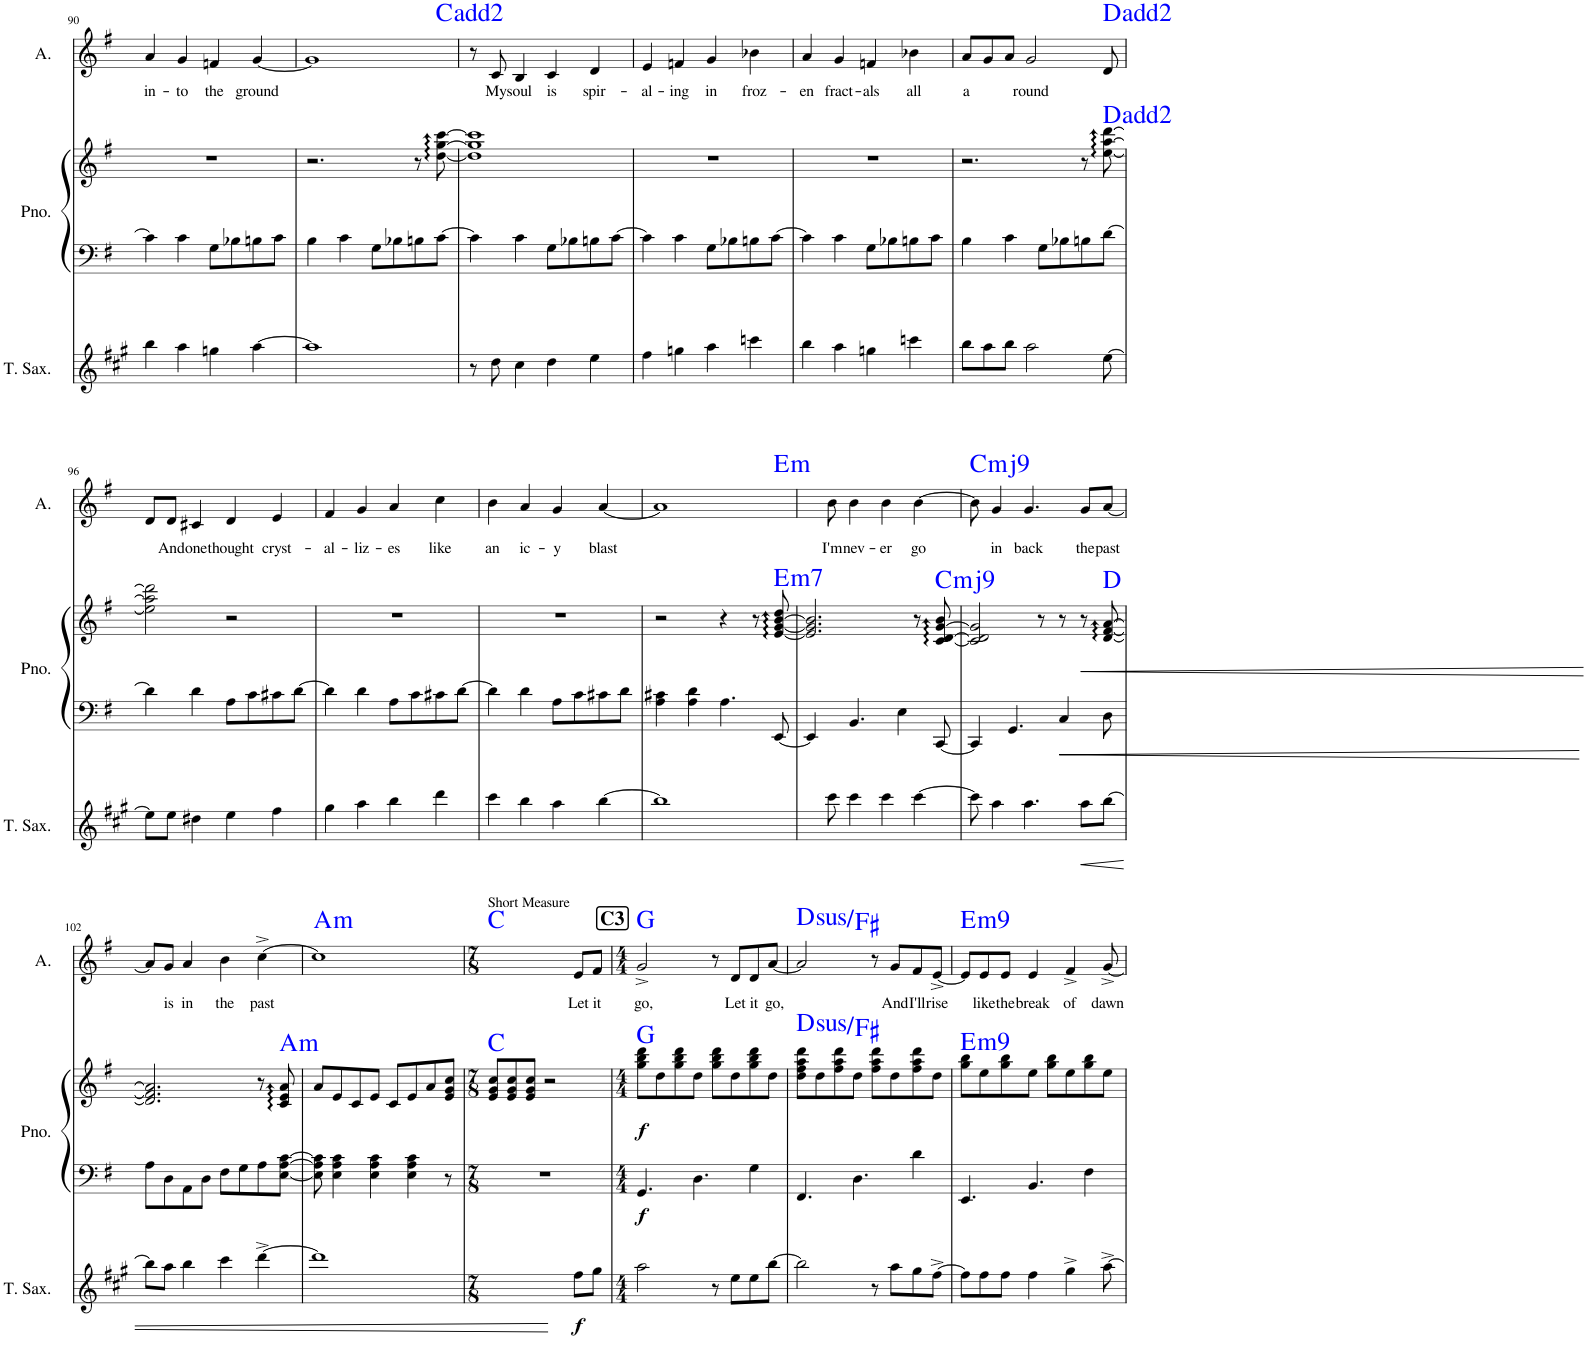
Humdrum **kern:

**kern	**dynam	**kern	**kern	**dynam	**harte	**kern	**text	**harte
*part3	*part3	*part2	*part2	*part2	*part2	*part1	*part1	*part1
*staff4	*staff4	*staff3	*staff2	*staff2/3	*	*staff1	*staff1	*
*I"Tenor Saxophone	*	*I"Piano	*	*	*	*I"Alto	*	*
*I'T. Sax.	*	*I'Pno.	*	*	*	*I'A.	*	*
!!LO:PB:g=z
*clefG2	*	*clefF4	*clefG2	*	*	*clefG2	*	*
*Trd8c14	*	*	*	*	*	*	*	*
*k[f#c#g#]	*	*k[f#]	*k[f#]	*	*	*k[f#]	*	*
*M4/4	*	*M4/4	*M4/4	*	*	*M4/4	*	*
=90	=90	=90	=90	=90	=90	=90	=90	=90
!	!	!	!	!	!	!	!LO:LY:b	!
4bb\	.	4c\]	1r	.	.	4a/	in-	.
!	!	!	!	!	!	!	!LO:LY:b	!
4aa\	.	4c\	.	.	.	4g/	-to	.
!	!	!	!	!	!	!	!LO:LY:b	!
4ggn\	.	8G\L	.	.	.	4fn/	the	.
.	.	8B-X\	.	.	.	.	.	.
!	!	!	!	!	!	!	!LO:LY:b	!
[4aa\	.	8Bn\	.	.	.	[4g/	ground	.
.	.	8c\J	.	.	.	.	.	.
=91	=91	=91	=91	=91	=91	=91	=91	=91
*	*	*	*	*	*	*^	*	*
1aa]	.	4B\	2.r	.	.	1g]	2..ryy	.	.
.	.	4c\	.	.	.	.	.	.	.
.	.	8G\L	.	.	.	.	.	.	.
.	.	8B-X\	.	.	.	.	.	.	.
.	.	8Bn\	8r	.	.	.	.	.	.
.	.	[8c\J	[8dd\ [8gg\ [8ccc\	.	.	.	8ryy	.	C:maj(2)
*	*	*	*	*	*	*v	*v	*	*
=92	=92	=92	=92	=92	=92	=92	=92	=92
8r	.	4c\]	1dd] 1gg] 1ccc]	.	.	8r	.	.
!	!	!	!	!	!	!	!LO:LY:b	!
8dd\	.	.	.	.	.	8c/	My	.
!	!	!	!	!	!	!	!LO:LY:b	!
4cc#\	.	4c\	.	.	.	4B/	soul	.
!	!	!	!	!	!	!	!LO:LY:b	!
4dd\	.	8G\L	.	.	.	4c/	is	.
.	.	8B-X\	.	.	.	.	.	.
!	!	!	!	!	!	!	!LO:LY:b	!
4ee\	.	8Bn\	.	.	.	4d/	spir-	.
.	.	[8c\J	.	.	.	.	.	.
=93	=93	=93	=93	=93	=93	=93	=93	=93
!	!	!	!	!	!	!	!LO:LY:b	!
4ff#\	.	4c\]	1r	.	.	4e/	-al-	.
!	!	!	!	!	!	!	!LO:LY:b	!
4ggn\	.	4c\	.	.	.	4fn/	-ing	.
!	!	!	!	!	!	!	!LO:LY:b	!
4aa\	.	8G\L	.	.	.	4g/	in	.
.	.	8B-X\	.	.	.	.	.	.
!	!	!	!	!	!	!	!LO:LY:b	!
4cccn\	.	8Bn\	.	.	.	4b-X\	froz-	.
.	.	[8c\J	.	.	.	.	.	.
=94	=94	=94	=94	=94	=94	=94	=94	=94
!	!	!	!	!	!	!	!LO:LY:b	!
4bb\	.	4c\]	1r	.	.	4a/	-en	.
!	!	!	!	!	!	!	!LO:LY:b	!
4aa\	.	4c\	.	.	.	4g/	fract-	.
!	!	!	!	!	!	!	!LO:LY:b	!
4ggn\	.	8G\L	.	.	.	4fn/	-als	.
.	.	8B-X\	.	.	.	.	.	.
!	!	!	!	!	!	!	!LO:LY:b	!
4cccn\	.	8Bn\	.	.	.	4b-X\	all	.
.	.	8c\J	.	.	.	.	.	.
=95	=95	=95	=95	=95	=95	=95	=95	=95
!	!	!	!	!	!	!	!LO:LY:b	!
8bb\L	.	4B\	2.r	.	.	8a/L	a	.
8aa\	.	.	.	.	.	8g/	.	.
8bb\J	.	4c\	.	.	.	8a/J	.	.
!	!	!	!	!	!	!	!LO:LY:b	!
2aa\	.	.	.	.	.	2g/	round	.
.	.	8G\L	.	.	.	.	.	.
.	.	8B-X\	.	.	.	.	.	.
.	.	8Bn\	8r	.	.	.	.	.
[8ee\	.	[8d\J	[8ee\ [8aa\ [8ddd\	.	D:maj(2)	8d/	.	D:maj(2)
!!LO:LB:g=z
=96	=96	=96	=96	=96	=96	=96	=96	=96
8ee\L]	.	4d\]	2ee\] 2aa\] 2ddd\]	.	.	8d/L	.	.
!	!	!	!	!	!	!	!LO:LY:b	!
8ee\J	.	.	.	.	.	8d/J	And	.
!	!	!	!	!	!	!	!LO:LY:b	!
4dd#X\	.	4d\	.	.	.	4c#X/	one	.
!	!	!	!	!	!	!	!LO:LY:b	!
4ee\	.	8A\L	2r	.	.	4d/	thought	.
.	.	8c\	.	.	.	.	.	.
!	!	!	!	!	!	!	!LO:LY:b	!
4ff#\	.	8c#X\	.	.	.	4e/	cryst-	.
.	.	[8d\J	.	.	.	.	.	.
=97	=97	=97	=97	=97	=97	=97	=97	=97
!	!	!	!	!	!	!	!LO:LY:b	!
4gg#\	.	4d\]	1r	.	.	4f#/	-al-	.
!	!	!	!	!	!	!	!LO:LY:b	!
4aa\	.	4d\	.	.	.	4g/	-liz-	.
!	!	!	!	!	!	!	!LO:LY:b	!
4bb\	.	8A\L	.	.	.	4a/	-es	.
.	.	8c\	.	.	.	.	.	.
!	!	!	!	!	!	!	!LO:LY:b	!
4ddd\	.	8c#X\	.	.	.	4cc\	like	.
.	.	[8d\J	.	.	.	.	.	.
=98	=98	=98	=98	=98	=98	=98	=98	=98
!	!	!	!	!	!	!	!LO:LY:b	!
4ccc#\	.	4d\]	1r	.	.	4b\	an	.
!	!	!	!	!	!	!	!LO:LY:b	!
4bb\	.	4d\	.	.	.	4a/	ic-	.
!	!	!	!	!	!	!	!LO:LY:b	!
4aa\	.	8A\L	.	.	.	4g/	-y	.
.	.	8c\	.	.	.	.	.	.
!	!	!	!	!	!	!	!LO:LY:b	!
[4bb\	.	8c#X\	.	.	.	[4a/	blast	.
.	.	8d\J	.	.	.	.	.	.
=99	=99	=99	=99	=99	=99	=99	=99	=99
*	*	*	*	*	*	*^	*	*
1bb]	.	4A\ 4c#X\	2r	.	.	1a]	2..ryy	.	.
.	.	4A\ 4d\	.	.	.	.	.	.	.
.	.	4.A\	4r	.	.	.	.	.	.
.	.	.	8r	.	.	.	.	.	.
!	!	!	!	!	!LO:H:kt=m7	!	!	!	!LO:H:kt=m
.	.	[8EE/	[8e/ [8g/ [8b/ 8dd/	.	E:min7	.	8ryy	.	E:min
*	*	*	*	*	*	*v	*v	*	*
=100	=100	=100	=100	=100	=100	=100	=100	=100
8ryy	.	4EE/]	2.e/] 2.g/] 2.b/]	.	.	8ryy	.	.
!	!	!	!	!	!	!	!LO:LY:b	!
8ccc#\	.	.	.	.	.	8b\	I'm	.
!	!	!	!	!	!	!	!LO:LY:b	!
4ccc#\	.	4.BB/	.	.	.	4b\	nev-	.
!	!	!	!	!	!	!	!LO:LY:b	!
4ccc#\	.	.	.	.	.	4b\	-er	.
.	.	4E\	.	.	.	.	.	.
!	!	!	!	!	!	!	!LO:LY:b	!
[4ccc#\	.	.	8r	.	.	[4b\	go	.
!	!	!	!	!	!LO:H:kt=m	!	!	!
.	.	[8CC/	[8c/ [8d/ [8g/ 8b/	.	C:min	.	.	.
=101	=101	=101	=101	=101	=101	=101	=101	=101
!	!	!	!	!	!	!	!	!LO:H:kt=m
8ccc#\]	.	4CC/]	2c/] 2d/] 2g/]	.	.	8b\]	.	C:min
!	!	!	!	!	!	!	!LO:LY:b	!
4aa\	.	.	.	.	.	4g/	in	.
.	.	4.GG/	.	.	.	.	.	.
!	!	!	!	!	!	!	!LO:LY:b	!
4.aa\	.	.	.	.	.	4.g/	back	.
.	.	.	8r	.	.	.	.	.
.	.	4C/	8r	.	.	.	.	.
!	!LO:HP:b	!	!	!LO:HP:b	!	!	!LO:LY:b	!
8aa\L	<	.	8r	<	.	8g/L	the	.
!	!	!	!	!	!	!	!LO:LY:b	!
[8bb\J	.	8D\	[8d/ [8f#/ [8a/	.	D:maj	[8a/J	past	.
.	.	.	.	[	.	.	.	.
!!LO:LB:g=z
=102	=102	=102	=102	=102	=102	=102	=102	=102
8bb\L]	.	8A\L	2.d/] 2.f#/] 2.a/]	.	.	8a/L]	.	.
!	!	!	!	!	!	!	!LO:LY:b	!
8aa\J	.	8D\	.	.	.	8g/J	is	.
!	!	!	!	!	!	!	!LO:LY:b	!
4bb\	.	8AA\	.	.	.	4a/	in	.
.	.	8D\J	.	.	.	.	.	.
!	!	!	!	!	!	!	!LO:LY:b	!
4ccc#\	.	8F#\L	.	.	.	4b\	the	.
.	.	8G\	.	.	.	.	.	.
!	!	!	!	!	!	!	!LO:LY:b	!
[4ddd^\	.	8A\	8r	.	.	[4cc^\	past	.
!	!	!	!	!	!LO:H:kt=m	!	!	!
.	.	[8E\ [8A\ [8c\J	8c/ 8e/ 8a/	.	A:min	.	.	.
=103	=103	=103	=103	=103	=103	=103	=103	=103
!	!	!	!	!	!	!	!	!LO:H:kt=m
1ddd]	.	8E\] 8A\] 8c\]	8a/L	.	.	1cc]	.	A:min
.	.	4E\ 4A\ 4c\	8e/	.	.	.	.	.
.	.	.	8c/	.	.	.	.	.
.	.	4E\ 4A\ 4c\	8e/J	.	.	.	.	.
.	.	.	8c/L	.	.	.	.	.
.	.	4E\ 4A\ 4c\	8e/	.	.	.	.	.
.	.	.	8a/	.	.	.	.	.
.	.	8r	8e/ 8g/ 8cc/J	.	.	.	.	.
=104	=104	=104	=104	=104	=104	=104	=104	=104
*M7/8	*	*M7/8	*M7/8	*	*	*M7/8	*	*
!	!	!	!	!	!	!LO:TX:a:t=Short Measure	!	!
2ryy	.	2..r	8e/ 8g/ 8cc/L	.	C:maj	2ryy	.	C:maj
.	.	.	8e/ 8g/ 8cc/	.	.	.	.	.
.	.	.	8e/ 8g/ 8cc/J	.	.	.	.	.
.	.	.	2r	.	.	.	.	.
8ryy	[	.	.	.	.	8ryy	.	.
!	!LO:DY:b	!	!	!	!	!	!LO:LY:b	!
8ff#\L	f	.	.	.	.	8e/L	Let	.
!	!	!	!	!	!	!	!LO:LY:b	!
8gg#\J	.	.	.	.	.	8f#/J	it	.
!!LO:REH:place=s1:a:B:cj:fs=14:t=C3
=105	=105	=105	=105	=105	=105	=105	=105	=105
*M4/4	*	*M4/4	*M4/4	*	*	*M4/4	*	*
!	!	!	!	!LO:DY:b=2	!	!	!LO:LY:b	!
!	!	!	!	!LO:DY:n=1:b	!	!	!	!
2aa\	.	4.GG/	8gg\ 8bb\ 8ddd\L	f f	G:maj	2g^/	go,	G:maj
.	.	.	8dd\	.	.	.	.	.
.	.	.	8gg\ 8bb\ 8ddd\	.	.	.	.	.
.	.	4.D\	8dd\J	.	.	.	.	.
8r	.	.	8gg\ 8bb\ 8ddd\L	.	.	8r	.	.
!	!	!	!	!	!	!	!LO:LY:b	!
8ee\L	.	.	8dd\	.	.	8d/L	Let	.
!	!	!	!	!	!	!	!LO:LY:b	!
8ee\	.	4G\	8gg\ 8bb\ 8ddd\	.	.	8d/	it	.
!	!	!	!	!	!	!	!LO:LY:b	!
[8bb\J	.	.	8dd\J	.	.	[8a/J	go,	.
=106	=106	=106	=106	=106	=106	=106	=106	=106
!	!	!	!	!	!LO:H:kt=sus	!	!	!LO:H:kt=sus
2bb\]	.	4.FF#/	8dd\ 8ff#\ 8aa\ 8ddd\L	.	D:sus4/3	2a/]	.	D:sus4/3
.	.	.	8dd\	.	.	.	.	.
.	.	.	8ff#\ 8aa\ 8ddd\	.	.	.	.	.
.	.	4.D\	8dd\J	.	.	.	.	.
8r	.	.	8ff#\ 8aa\ 8ddd\L	.	.	8r	.	.
!	!	!	!	!	!	!	!LO:LY:b	!
8aa\L	.	.	8dd\	.	.	8g/L	And	.
!	!	!	!	!	!	!	!LO:LY:b	!
8gg#\	.	4d\	8ff#\ 8aa\ 8ddd\	.	.	8f#/	I'll	.
!	!	!	!	!	!	!	!LO:LY:b	!
[8ff#^\J	.	.	8dd\J	.	.	[8e^/J	rise	.
=107	=107	=107	=107	=107	=107	=107	=107	=107
!	!	!	!	!	!LO:H:kt=m9	!	!	!LO:H:kt=m9
8ff#\L]	.	4.EE/	8gg\ 8bb\L	.	E:min9	8e/L]	.	E:min9
!	!	!	!	!	!	!	!LO:LY:b	!
8ff#\	.	.	8ee\	.	.	8e/	like	.
!	!	!	!	!	!	!	!LO:LY:b	!
8ff#\J	.	.	8gg\ 8bb\	.	.	8e/J	the	.
!	!	!	!	!	!	!	!LO:LY:b	!
4ff#\	.	4.BB/	8ee\J	.	.	4e/	break	.
.	.	.	8gg\ 8bb\L	.	.	.	.	.
!	!	!	!	!	!	!	!LO:LY:b	!
4gg#^\	.	.	8ee\	.	.	4f#^/	of	.
.	.	4F#\	8gg\ 8bb\	.	.	.	.	.
!	!	!	!	!	!	!	!LO:LY:b	!
[8aa^\	.	.	8ee\J	.	.	[8g^/	dawn	.
=	=	=	=	=	=	=	=	=
*-	*-	*-	*-	*-	*-	*-	*-	*-
